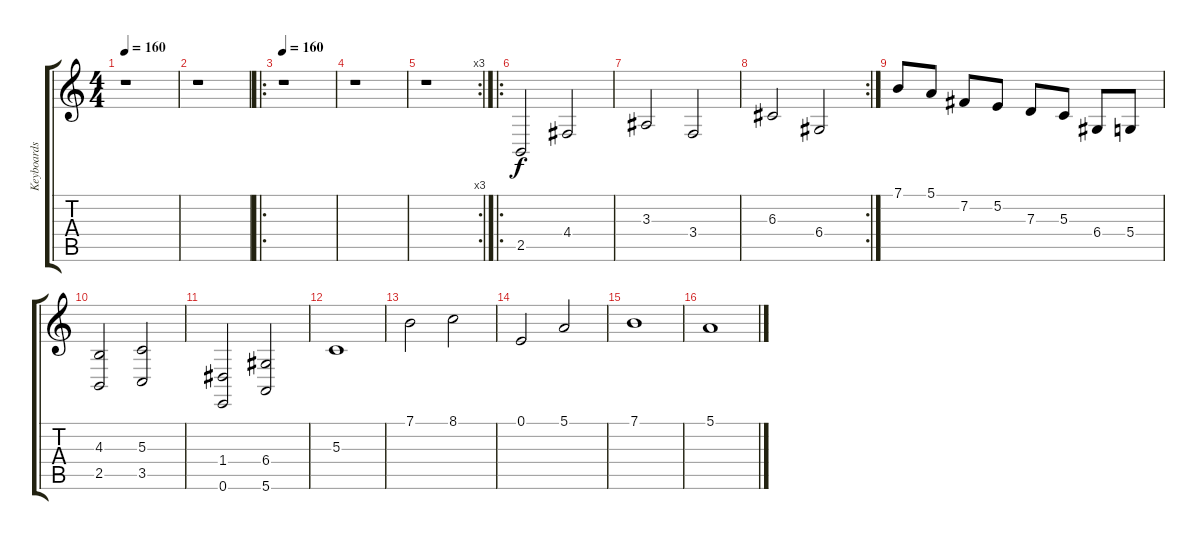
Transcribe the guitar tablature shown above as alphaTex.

\track ("Keyboards (Josh)" "Keyboards ") {instrument stringensemble1}
\staff {score tabs}
\tuning (E4 B3 G3 D3 A2 E2) {hide}
\ts (4 4)
\tempo 160
\clef g2
\ks c
r.1{dy f} |
r.1 |
\ro
\tempo 160
r.1 |
r.1 |
\rc 3
r.1 |
\ro
2.5.2 4.4.2 |
3.3.2 3.4.2 |
\rc 2
6.3.2 6.4.2 |
7.1.8 5.1.8 7.2.8 5.2.8 7.3.8 5.3.8 6.4.8 5.4.8 |
(4.3 2.5).2 (5.3 3.5).2 |
(1.4 0.6).2 (6.4 5.6).2 |
5.3.1 |
7.1.2 8.1.2 |
0.1.2 5.1.2 |
7.1.1 |
5.1.1
